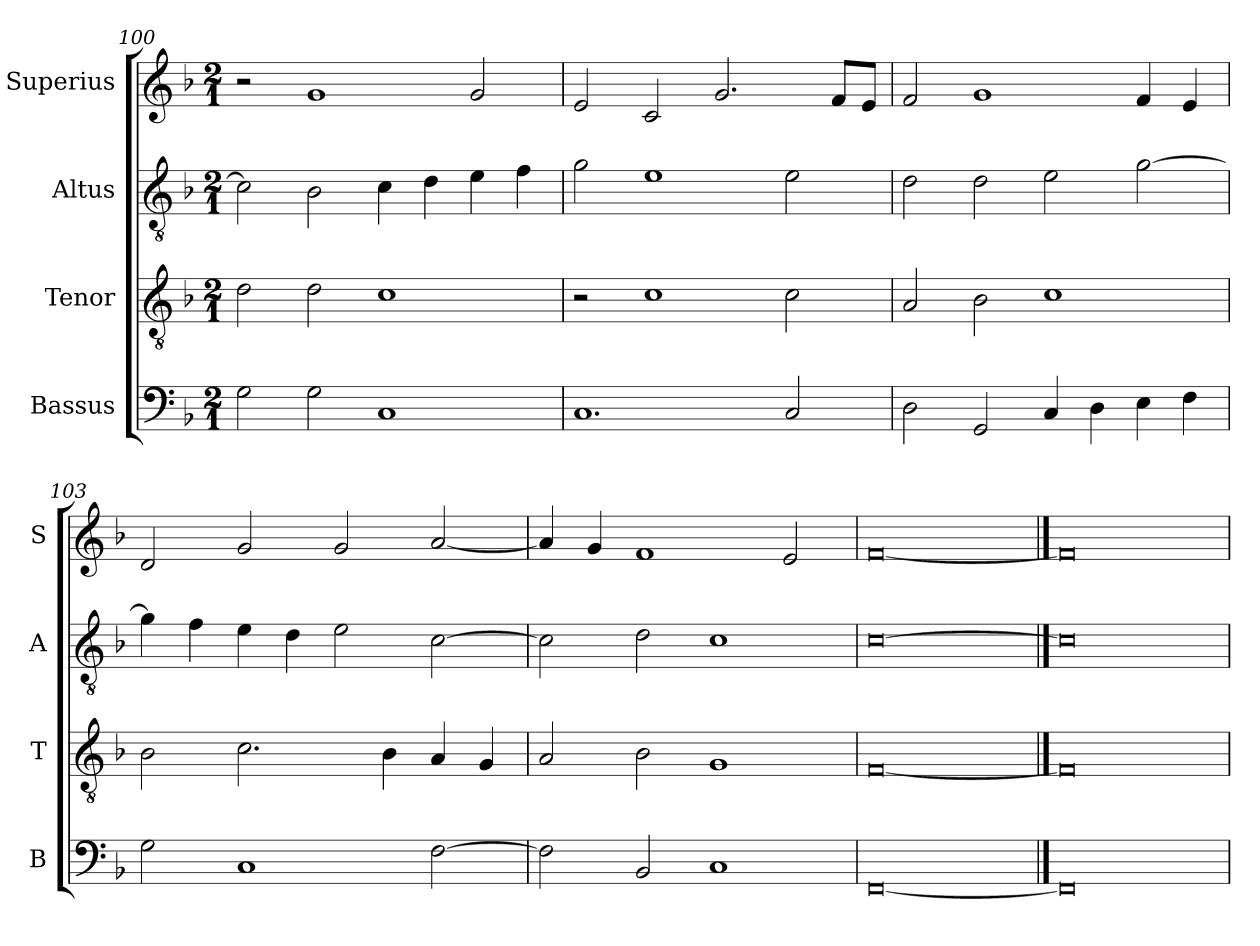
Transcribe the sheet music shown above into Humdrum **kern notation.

**kern	**kern	**kern	**kern
*part4	*part3	*part2	*part1
*staff4	*staff3	*staff2	*staff1
*I"Bassus	*I"Tenor	*I"Altus	*I"Superius
*I'B	*I'T	*I'A	*I'S
*clefF4	*clefGv2	*clefGv2	*clefG2
*k[b-]	*k[b-]	*k[b-]	*k[b-]
*F:	*F:	*F:	*F:
*M2/1	*M2/1	*M2/1	*M2/1
=100	=100	=100	=100
2G	2d	2c]	2r
2G	2d	2B-	1g
1C	1c	4c	.
.	.	4d	.
.	.	4e	2g
.	.	4f	.
=101	=101	=101	=101
1.C	2r	2g	2e
.	1c	1e	2c
.	.	.	2.g
2C	2c	2e	.
.	.	.	8fL
.	.	.	8eJ
=102	=102	=102	=102
2D	2A	2d	2f
2GG	2B-	2d	1g
4C	1c	2e	.
4D	.	.	.
4E	.	[2g	4f
4F	.	.	4e
=103	=103	=103	=103
2G	2B-	4g]	2d
.	.	4f	.
1C	2.c	4e	2g
.	.	4d	.
.	.	2e	2g
.	4B-	.	.
[2F	4A	[2c	[2a
.	4G	.	.
=104	=104	=104	=104
2F]	2A	2c]	4a]
.	.	.	4g
2BB-	2B-	2d	1f
1C	1G	1c	.
.	.	.	2e
=105	=105	=105	=105
[0FF	[0F	[0c	[0f
==106	==106	==106	==106
0FF]	0F]	0c]	0f]
=	=	=	=
*-	*-	*-	*-
